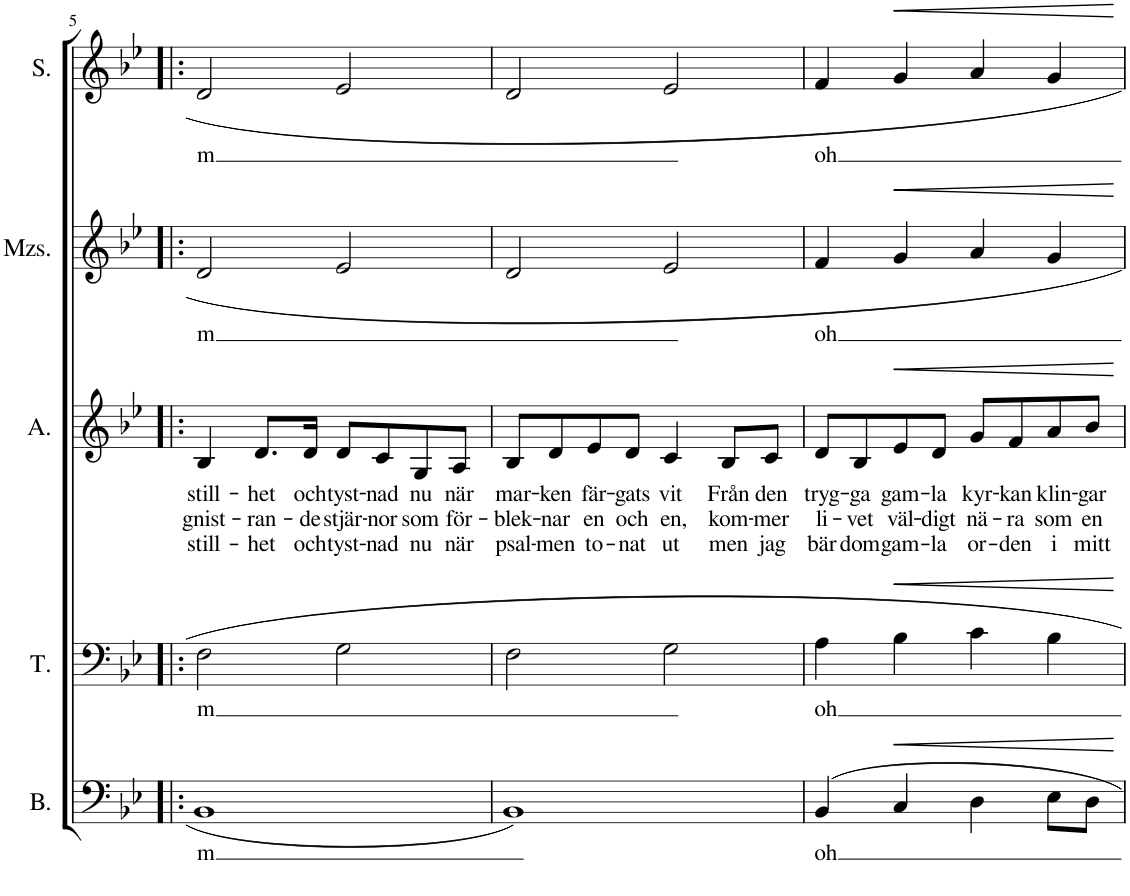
**kern	**text	**dynam	**kern	**text	**dynam	**kern	**text	**text	**text	**dynam	**kern	**text	**dynam	**kern	**text	**dynam
*part5	*part5	*part5	*part4	*part4	*part4	*part3	*part3	*part3	*part3	*part3	*part2	*part2	*part2	*part1	*part1	*part1
*staff5	*staff5	*staff5	*staff4	*staff4	*staff4	*staff3	*staff3	*staff3	*staff3	*staff3	*staff2	*staff2	*staff2	*staff1	*staff1	*staff1
*I"Bass	*	*	*I"Tenor	*	*	*I"Alto	*	*	*	*	*I"Mezzo-soprano	*	*	*I"Soprano	*	*
*I'B.	*	*	*I'T.	*	*	*I'A.	*	*	*	*	*I'Mzs.	*	*	*I'S.	*	*
!!LO:PB:g=z
*clefF4	*	*	*clefF4	*	*	*clefG2	*	*	*	*	*clefG2	*	*	*clefG2	*	*
*k[b-e-]	*	*	*k[b-e-]	*	*	*k[b-e-]	*	*	*	*	*k[b-e-]	*	*	*k[b-e-]	*	*
*M4/4	*	*	*M4/4	*	*	*M4/4	*	*	*	*	*M4/4	*	*	*M4/4	*	*
*met(c)	*	*	*met(c)	*	*	*met(c)	*	*	*	*	*met(c)	*	*	*met(c)	*	*
=5!|:	=5!|:	=5!|:	=5!|:	=5!|:	=5!|:	=5!|:	=5!|:	=5!|:	=5!|:	=5!|:	=5!|:	=5!|:	=5!|:	=5!|:	=5!|:	=5!|:
!	!LO:LY:b	!	!	!LO:LY:b	!	!	!LO:LY:b	!LO:LY:b	!LO:LY:b	!	!	!LO:LY:b	!	!	!LO:LY:b	!
1BB-	m	.	2F\	m	.	4B-/	still-	gnist-	still-	.	2d/	m	.	2d/	m	.
!	!	!	!	!	!	!	!LO:LY:b	!LO:LY:b	!LO:LY:b	!	!	!	!	!	!	!
.	.	.	.	.	.	8.d/L	-het	-ran-	-het	.	.	.	.	.	.	.
!	!	!	!	!	!	!	!LO:LY:b	!LO:LY:b	!LO:LY:b	!	!	!	!	!	!	!
.	.	.	.	.	.	16d/Jk	och	-de	och	.	.	.	.	.	.	.
!	!	!	!	!	!	!	!LO:LY:b	!LO:LY:b	!LO:LY:b	!	!	!	!	!	!	!
.	.	.	2G\	.	.	8d/L	tyst-	stjär-	tyst-	.	2e-/	.	.	2e-/	.	.
!	!	!	!	!	!	!	!LO:LY:b	!LO:LY:b	!LO:LY:b	!	!	!	!	!	!	!
.	.	.	.	.	.	8c/	-nad	-nor	-nad	.	.	.	.	.	.	.
!	!	!	!	!	!	!	!LO:LY:b	!LO:LY:b	!LO:LY:b	!	!	!	!	!	!	!
.	.	.	.	.	.	8G/	nu	som	nu	.	.	.	.	.	.	.
!	!	!	!	!	!	!	!LO:LY:b	!LO:LY:b	!LO:LY:b	!	!	!	!	!	!	!
.	.	.	.	.	.	8A/J	när	för-	när	.	.	.	.	.	.	.
=6	=6	=6	=6	=6	=6	=6	=6	=6	=6	=6	=6	=6	=6	=6	=6	=6
!	!	!	!	!	!	!	!LO:LY:b	!LO:LY:b	!LO:LY:b	!	!	!	!	!	!	!
1BB-	.	.	2F\	.	.	8B-/L	mar-	-blek-	psal-	.	2d/	.	.	2d/	.	.
!	!	!	!	!	!	!	!LO:LY:b	!LO:LY:b	!LO:LY:b	!	!	!	!	!	!	!
.	.	.	.	.	.	8d/	-ken	-nar	-men	.	.	.	.	.	.	.
!	!	!	!	!	!	!	!LO:LY:b	!LO:LY:b	!LO:LY:b	!	!	!	!	!	!	!
.	.	.	.	.	.	8e-/	fär-	en	to-	.	.	.	.	.	.	.
!	!	!	!	!	!	!	!LO:LY:b	!LO:LY:b	!LO:LY:b	!	!	!	!	!	!	!
.	.	.	.	.	.	8d/J	-gats	och	-nat	.	.	.	.	.	.	.
!	!	!	!	!	!	!	!LO:LY:b	!LO:LY:b	!LO:LY:b	!	!	!	!	!	!	!
.	.	.	2G\	.	.	4c/	vit	en,	ut	.	2e-/	.	.	2e-/	.	.
!	!	!	!	!	!	!	!LO:LY:b	!LO:LY:b	!LO:LY:b	!	!	!	!	!	!	!
.	.	.	.	.	.	8B-/L	Från	kom-	men	.	.	.	.	.	.	.
!	!	!	!	!	!	!	!LO:LY:b	!LO:LY:b	!LO:LY:b	!	!	!	!	!	!	!
.	.	.	.	.	.	8c/J	den	-mer	jag	.	.	.	.	.	.	.
=7	=7	=7	=7	=7	=7	=7	=7	=7	=7	=7	=7	=7	=7	=7	=7	=7
!	!LO:LY:b	!	!	!LO:LY:b	!	!	!LO:LY:b	!LO:LY:b	!LO:LY:b	!	!	!LO:LY:b	!	!	!LO:LY:b	!
4BB-/	oh	.	4A\	oh	.	8d/L	tryg-	li-	bär	.	4f/	oh	.	4f/	oh	.
!	!	!	!	!	!	!	!LO:LY:b	!LO:LY:b	!LO:LY:b	!	!	!	!	!	!	!
.	.	.	.	.	.	8B-/	-ga	-vet	dom	.	.	.	.	.	.	.
!	!	!LO:HP:b	!	!	!LO:HP:b	!	!LO:LY:b	!LO:LY:b	!LO:LY:b	!LO:HP:b	!	!	!LO:HP:b	!	!	!LO:HP:b
4C/	.	<	4B-\	.	<	8e-/	gam-	väl-	gam-	<	4g/	.	<	4g/	.	<
!	!	!	!	!	!	!	!LO:LY:b	!LO:LY:b	!LO:LY:b	!	!	!	!	!	!	!
.	.	.	.	.	.	8d/J	-la	-digt	-la	.	.	.	.	.	.	.
!	!	!	!	!	!	!	!LO:LY:b	!LO:LY:b	!LO:LY:b	!	!	!	!	!	!	!
4D\	.	.	4c\	.	.	8g/L	kyr-	nä-	or-	.	4a/	.	.	4a/	.	.
!	!	!	!	!	!	!	!LO:LY:b	!LO:LY:b	!LO:LY:b	!	!	!	!	!	!	!
.	.	.	.	.	.	8f/	-kan	-ra	-den	.	.	.	.	.	.	.
!	!	!	!	!	!	!	!LO:LY:b	!LO:LY:b	!LO:LY:b	!	!	!	!	!	!	!
8E-\L	.	.	4B-\	.	.	8a/	klin-	som	i	.	4g/	.	.	4g/	.	.
!	!	!	!	!	!	!	!LO:LY:b	!LO:LY:b	!LO:LY:b	!	!	!	!	!	!	!
8D\J	.	.	.	.	.	8b-/J	-gar	en	mitt	.	.	.	.	.	.	.
.	.	[	.	.	[	.	.	.	.	[	.	.	[	.	.	[
=	=	=	=	=	=	=	=	=	=	=	=	=	=	=	=	=
*-	*-	*-	*-	*-	*-	*-	*-	*-	*-	*-	*-	*-	*-	*-	*-	*-
